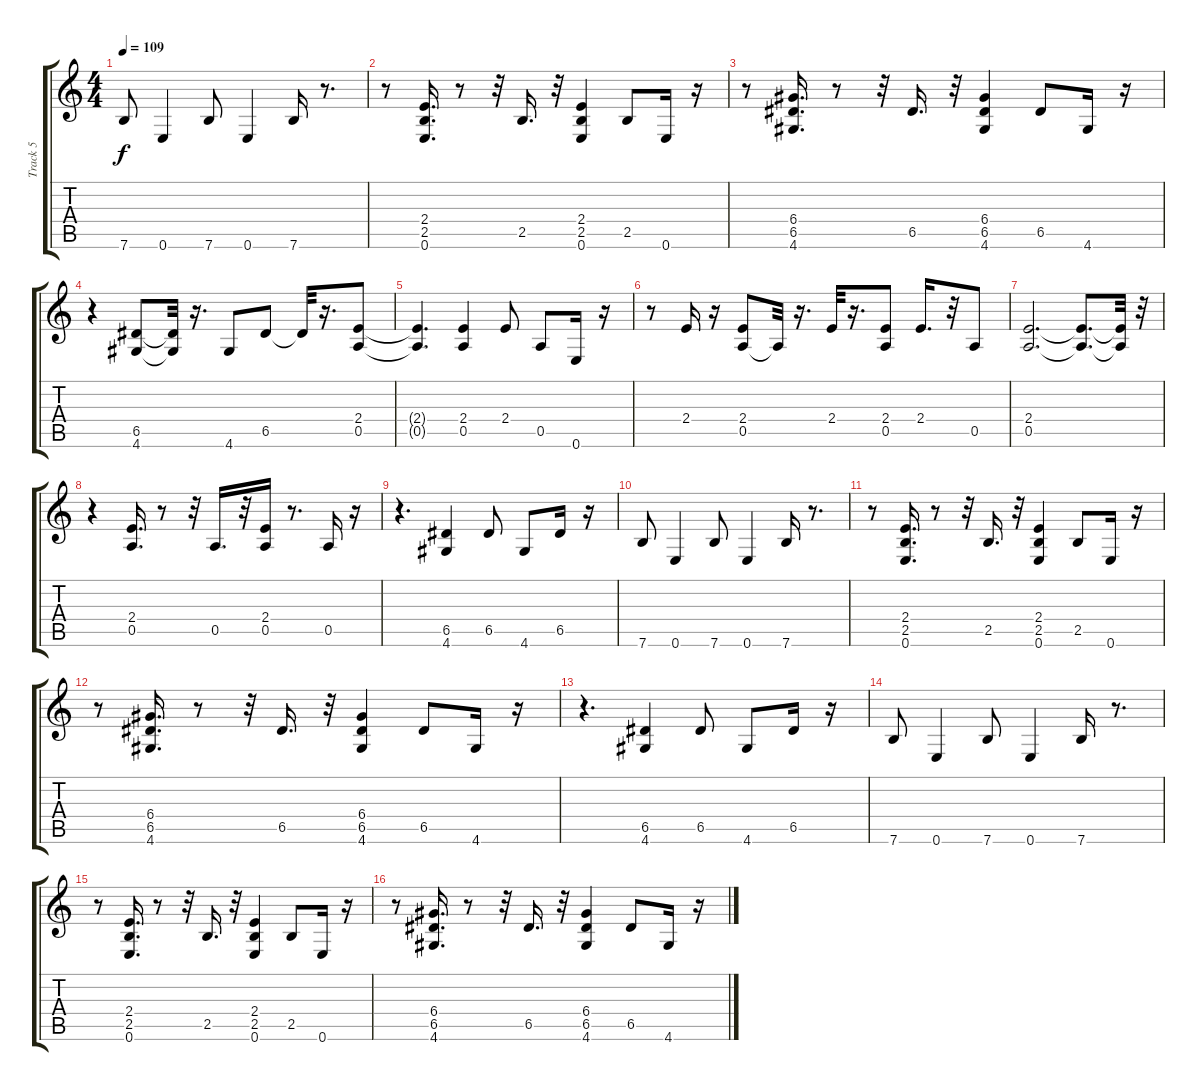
\track ("Track 5" "Track 5") {instrument electricguitarclean}
\staff {score tabs}
\tuning (E4 B3 G3 D3 A2 E2) {hide}
\ts (4 4)
\tempo 109
\clef g2
\ks c
7.6.8{dy f} 0.6.4 7.6.8 0.6.4 7.6.16 r.8{d} |
r.8 (2.4 2.5 0.6).16{d} r.8 r.32 2.5.16{d} r.32 (2.4 2.5 0.6).4 2.5.8 0.6.16 r.16 |
r.8 (6.4 6.5 4.6).16{d} r.8 r.32 6.5.16{d} r.32 (6.4 6.5 4.6).4 6.5.8 4.6.16 r.16 |
r.4 (6.5 4.6).8 (6.5{t} 4.6{t}).32 r.16{d} 4.6.8 6.5.8 6.5{t}.32 r.16{d} (2.4 0.5).8 |
(2.4{t} 0.5{t}).4{d} (2.4 0.5).4 2.4.8 0.5.8 0.6.16 r.16 |
r.8 2.4.16 r.16 (2.4 0.5).8 0.5{t}.32 r.16{d} 2.4.32 r.16{d} (2.4 0.5).8 2.4.16{d} r.32 0.5.8 |
(2.4 0.5).2{d} (2.4{t} 0.5{t}).8{d} (2.4{t} 0.5{t}).32 r.32 |
r.4 (2.4 0.5).16{d} r.8 r.32 0.5.16{d} r.32 (2.4 0.5).16 r.8{d} 0.5.16 r.16 |
r.4{d} (6.5 4.6).4 6.5.8 4.6.8 6.5.16 r.16 |
7.6.8 0.6.4 7.6.8 0.6.4 7.6.16 r.8{d} |
r.8 (2.4 2.5 0.6).16{d} r.8 r.32 2.5.16{d} r.32 (2.4 2.5 0.6).4 2.5.8 0.6.16 r.16 |
r.8 (6.4 6.5 4.6).16{d} r.8 r.32 6.5.16{d} r.32 (6.4 6.5 4.6).4 6.5.8 4.6.16 r.16 |
r.4{d} (6.5 4.6).4 6.5.8 4.6.8 6.5.16 r.16 |
7.6.8 0.6.4 7.6.8 0.6.4 7.6.16 r.8{d} |
r.8 (2.4 2.5 0.6).16{d} r.8 r.32 2.5.16{d} r.32 (2.4 2.5 0.6).4 2.5.8 0.6.16 r.16 |
r.8 (6.4 6.5 4.6).16{d} r.8 r.32 6.5.16{d} r.32 (6.4 6.5 4.6).4 6.5.8 4.6.16 r.16
